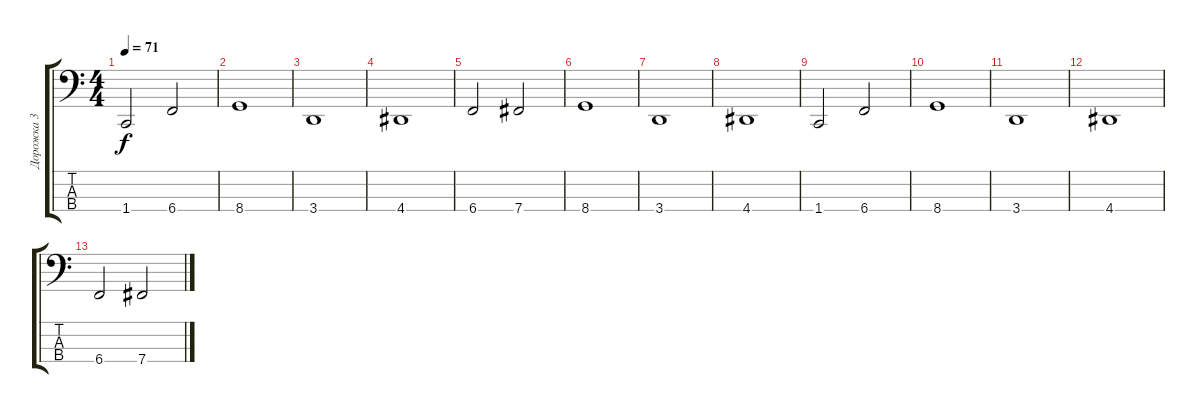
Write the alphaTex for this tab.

\track ("Дорожка 3" "Дорожка 3") {instrument electricbasspick}
\staff {score tabs}
\tuning (E2 B1 Gb1 B0) {hide}
\ts (4 4)
\tempo 71
\clef f4
\ks c
1.4.2{dy f} 6.4.2 |
8.4.1 |
3.4.1 |
4.4.1 |
6.4.2 7.4.2 |
8.4.1 |
3.4.1 |
4.4.1 |
1.4.2 6.4.2 |
8.4.1 |
3.4.1 |
4.4.1 |
6.4.2 7.4.2
